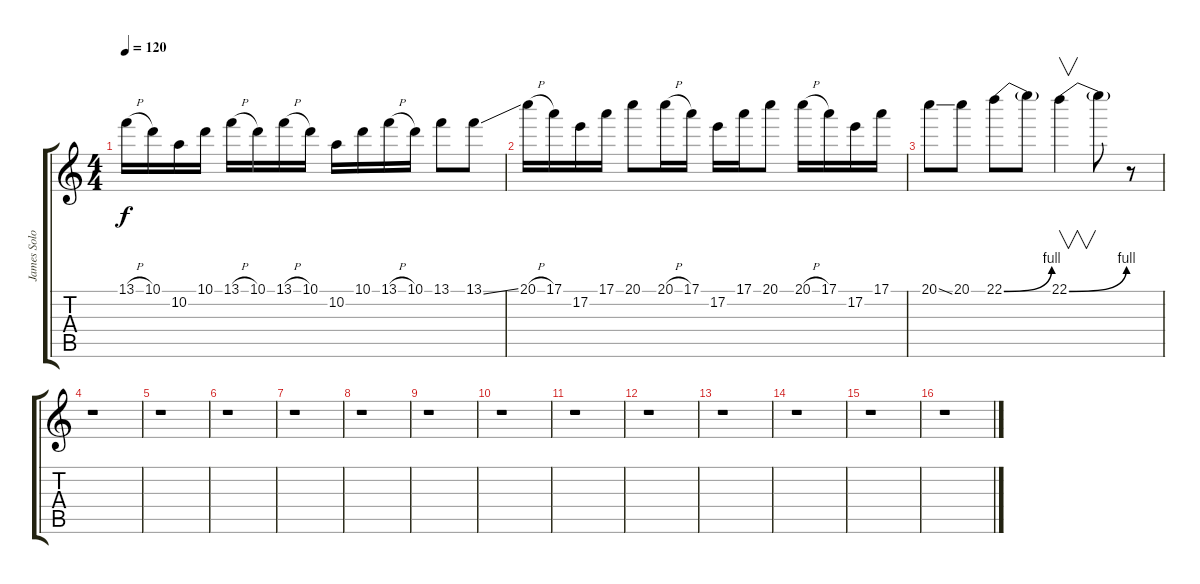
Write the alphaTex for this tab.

\track ("James Solo" "James Solo") {instrument distortionguitar}
\staff {score tabs}
\tuning (E4 B3 G3 D3 A2 E2) {hide}
\ts (4 4)
\tempo 120
\clef g2
\ks c
13.1{h}.16{dy f} 10.1.16 10.2.16 10.1.16 13.1{h}.16 10.1.16 13.1{h}.16 10.1.16 10.2.16 10.1.16 13.1{h}.16 10.1.16 13.1.8 13.1{ss}.8 |
20.1{h}.16 17.1.16 17.2.16 17.1.16 20.1.8 20.1{h}.16 17.1.16 17.2.16 17.1.16 20.1.8 20.1{h}.16 17.1.16 17.2.16 17.1.16 |
20.1{ss}.8 20.1.8 22.1{be (bend 0 0 60 4)}.8 22.1{t}.8 22.1{be (bend 0 0 60 4)}.4{v} 22.1{t}.8 r.8 |
r.1 |
r.1 |
r.1 |
r.1 |
r.1 |
r.1 |
r.1 |
r.1 |
r.1 |
r.1 |
r.1 |
r.1 |
r.1
